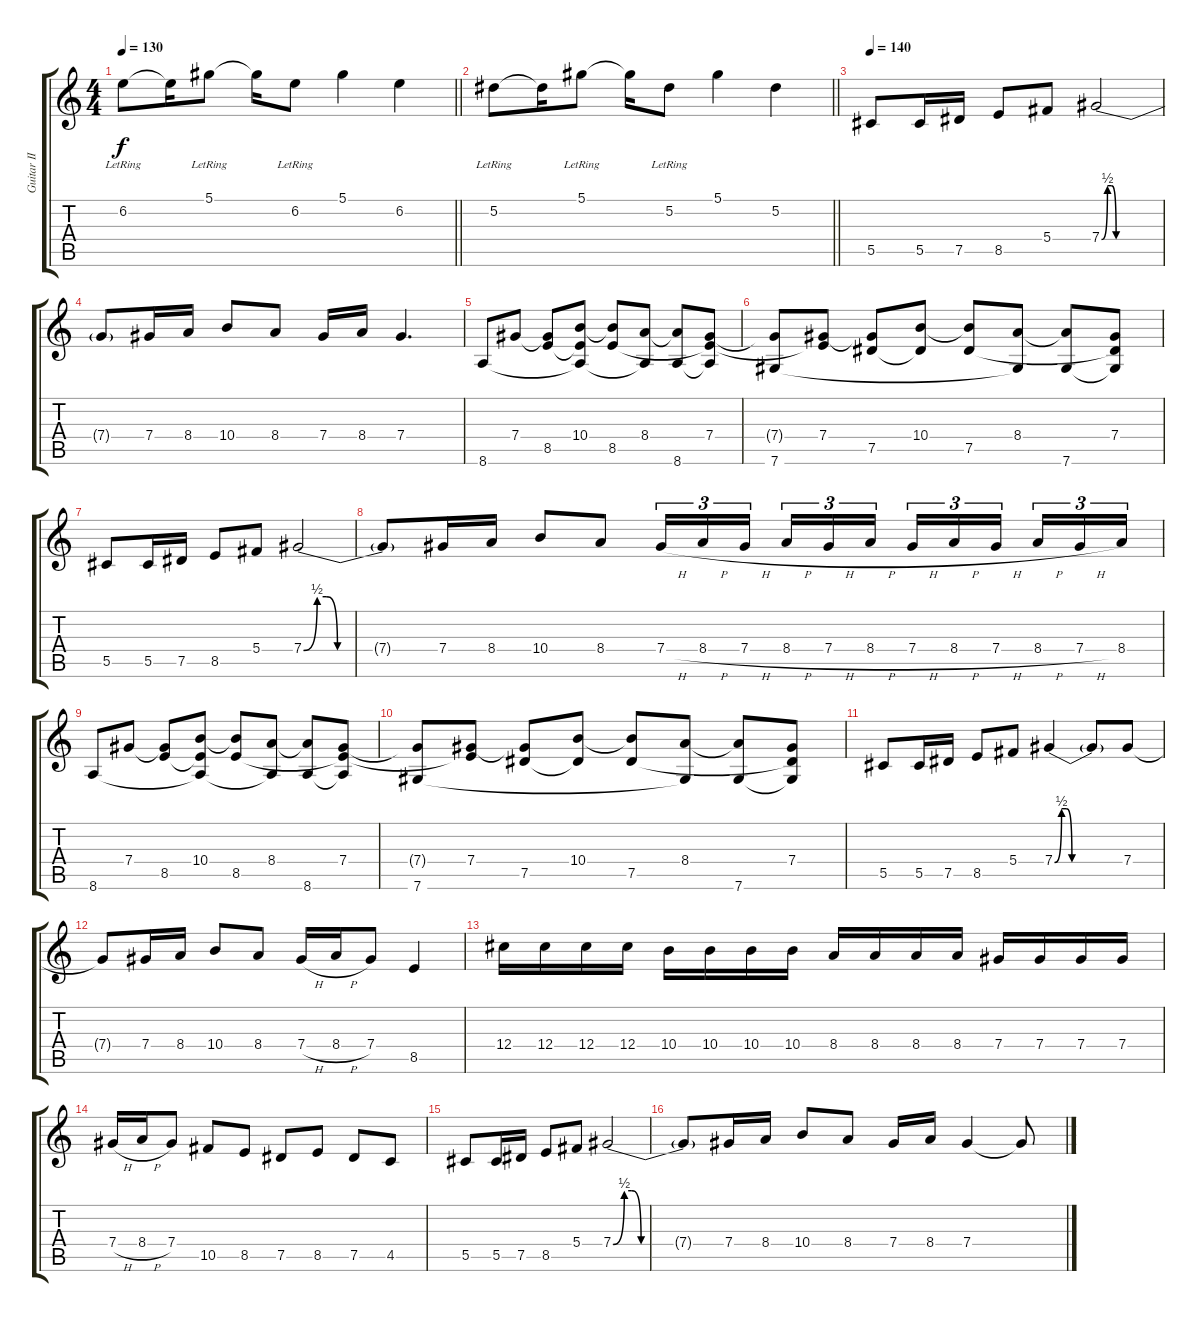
\track ("Guitar II" "Guitar II") {instrument distortionguitar}
\staff {score tabs}
\tuning (Eb4 Bb3 Gb3 Db3 Ab2 Db2) {hide}
\ts (4 4)
\tempo 130
\clef g2
\barLineRight lightlight
\ks c
6.2{lr}.8{dy f} 6.2{t}.16 5.1{lr}.8 5.1{t}.16 6.2{lr}.8 5.1.4 6.2.4 |
\barLineRight lightlight
5.2{lr}.8 5.2{t}.16 5.1{lr}.8 5.1{t}.16 5.2{lr}.8 5.1.4 5.2.4 |
\section ("" "")
\tempo 140
5.5.8{instrument distortionguitar} 5.5.16 7.5.16 8.5.8 5.4.8 7.4{be (custom 0 0 6 2 10 2 15 0 30 0 60 0)}.2 |
7.4{t}.8 7.4.16 8.4.16 10.4.8 8.4.8 7.4.16 8.4.16 7.4.4{d} |
8.6.8 7.4.8 (7.4{t} 8.5).8 (10.4 8.5{t} 8.6{t}).8 (10.4{t} 8.5).8 (8.4 8.6{t}).8 (8.4{t} 8.6).8 (7.4 8.5{t} 8.6{t}).8 |
(7.4{t} 7.6).8 (7.4 8.5{t}).8 (7.4{t} 7.5).8 (10.4 7.5{t}).8 (10.4{t} 7.5).8 (8.4 7.6{t}).8 (8.4{t} 7.6).8 (7.4 7.5{t} 7.6{t}).8 |
5.5.8 5.5.16 7.5.16 8.5.8 5.4.8 7.4{be (custom 0 0 6 2 10 2 15 0 30 0 60 0)}.2 |
7.4{t}.8 7.4.16 8.4.16 10.4.8 8.4.8 7.4{h}.16{tu (3 2)} 8.4{h}.16{tu (3 2)} 7.4{h}.16{tu (3 2)} 8.4{h}.16{tu (3 2)} 7.4{h}.16{tu (3 2)} 8.4{h}.16{tu (3 2)} 7.4{h}.16{tu (3 2)} 8.4{h}.16{tu (3 2)} 7.4{h}.16{tu (3 2)} 8.4{h}.16{tu (3 2)} 7.4{h}.16{tu (3 2)} 8.4.16{tu (3 2)} |
8.6.8 7.4.8 (7.4{t} 8.5).8 (10.4 8.5{t} 8.6{t}).8 (10.4{t} 8.5).8 (8.4 8.6{t}).8 (8.4{t} 8.6).8 (7.4 8.5{t} 8.6{t}).8 |
(7.4{t} 7.6).8 (7.4 8.5{t}).8 (7.4{t} 7.5).8 (10.4 7.5{t}).8 (10.4{t} 7.5).8 (8.4 7.6{t}).8 (8.4{t} 7.6).8 (7.4 7.5{t} 7.6{t}).8 |
5.5.8 5.5.16 7.5.16 8.5.8 5.4.8 7.4{be (custom 0 0 6 2 10 2 15 0 30 0 60 0)}.4 7.4{t}.8 7.4.8 |
7.4{t}.8 7.4.16 8.4.16 10.4.8 8.4.8 7.4{h}.16 8.4{h}.16 7.4.8 8.5.4 |
12.4.16 12.4.16 12.4.16 12.4.16 10.4.16 10.4.16 10.4.16 10.4.16 8.4.16 8.4.16 8.4.16 8.4.16 7.4.16 7.4.16 7.4.16 7.4.16 |
7.4{h}.16 8.4{h}.16 7.4.8 10.5.8 8.5.8 7.5.8 8.5.8 7.5.8 4.5.8 |
5.5.8 5.5.16 7.5.16 8.5.8 5.4.8 7.4{be (custom 0 0 6 2 10 2 15 0 30 0 60 0)}.2 |
7.4{t}.8 7.4.16 8.4.16 10.4.8 8.4.8 7.4.16 8.4.16 7.4.4 7.4{t}.8
